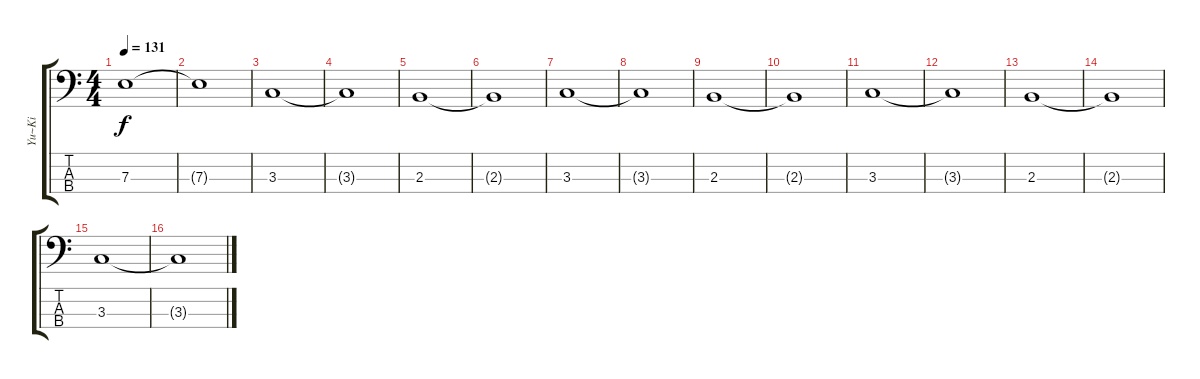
\track ("Yu~Ki" "Yu~Ki") {instrument electricbasspick}
\staff {score tabs}
\tuning (G2 D2 A1 E1) {hide}
\ts (4 4)
\tempo 131
\clef f4
\ks c
7.3.1{dy f} |
7.3{t}.1 |
3.3.1{volume 15} |
3.3{t}.1 |
2.3.1 |
2.3{t}.1 |
3.3.1 |
3.3{t}.1 |
2.3.1 |
2.3{t}.1 |
3.3.1 |
3.3{t}.1 |
2.3.1 |
2.3{t}.1 |
3.3.1 |
3.3{t}.1
